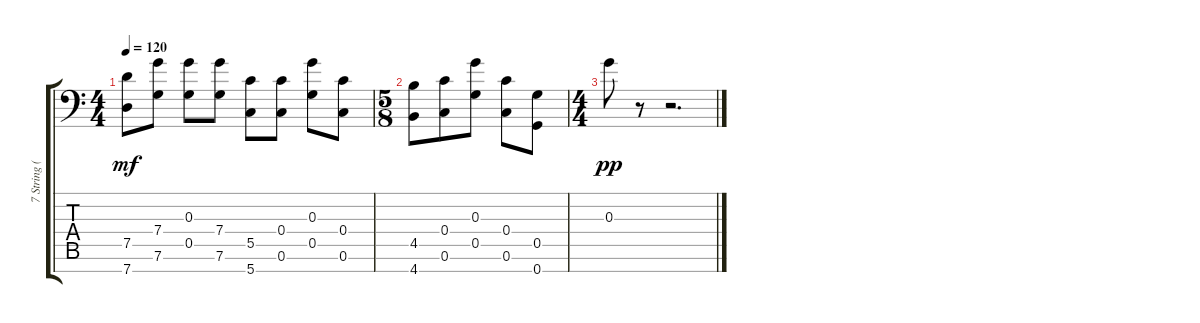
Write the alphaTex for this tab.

\track ("7 String (new notes)" "7 String (") {instrument acousticguitarsteel}
\staff {score tabs}
\tuning (E4 C4 G3 C3 G2 C2 G1) {hide}
\ts (4 4)
\tempo 120
\clef f4
\ks c
(7.5 7.7).8{dy mf} (7.4 7.6).8 (0.3 0.5).8 (7.4 7.6).8 (5.5 5.7).8 (0.4 0.6).8 (0.3 0.5).8 (0.4 0.6).8 |
\ts (5 8)
(4.5 4.7).8 (0.4 0.6).8 (0.3 0.5).8 (0.4 0.6).8 (0.5 0.7).8 |
\ts (4 4)
0.3.8{dy pp} r.8 r.2{d}
